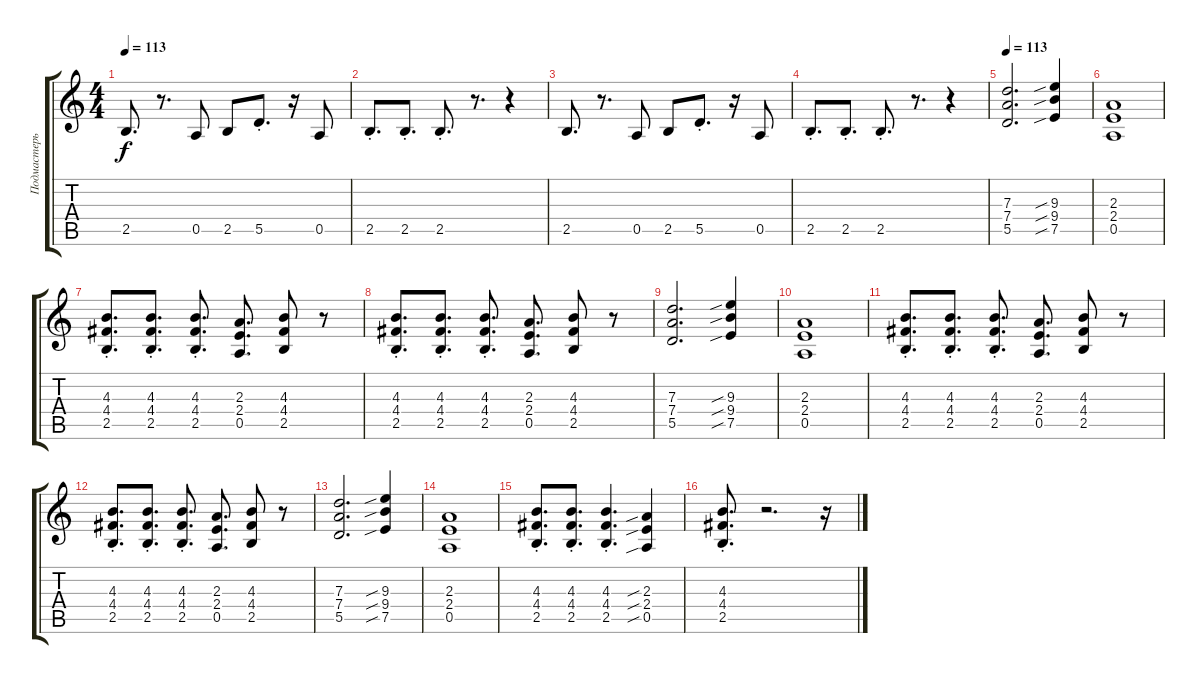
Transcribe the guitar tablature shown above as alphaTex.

\track ("Подмастерье басса" "Подмастерь") {instrument electricguitarclean}
\staff {score tabs}
\tuning (E4 B3 G3 D3 A2 E2) {hide}
\ts (4 4)
\tempo 113
\clef g2
\ks c
2.5.8{d dy f} r.8{d} 0.5.8 2.5.8 5.5{st}.8{d} r.16 0.5.8 |
2.5{st}.8{d} 2.5{st}.8{d} 2.5{st}.8{d} r.8{d} r.4 |
2.5.8{d} r.8{d} 0.5.8 2.5.8 5.5{st}.8{d} r.16 0.5.8 |
2.5{st}.8{d} 2.5{st}.8{d} 2.5{st}.8{d} r.8{d} r.4 |
\tempo 113
(7.3 7.4 5.5).2{d volume 6 instrument overdrivenguitar} (9.3{sib} 9.4{sib} 7.5{sib}).4 |
(2.3 2.4 0.5).1 |
(4.3{st} 4.4{st} 2.5{st}).8{d} (4.3{st} 4.4{st} 2.5{st}).8{d} (4.3{st} 4.4{st} 2.5{st}).8{d} (2.3 2.4 0.5).8{d} (4.3 4.4 2.5).8 r.8 |
(4.3{st} 4.4{st} 2.5{st}).8{d} (4.3{st} 4.4{st} 2.5{st}).8{d} (4.3{st} 4.4{st} 2.5{st}).8{d} (2.3 2.4 0.5).8{d} (4.3 4.4 2.5).8 r.8 |
(7.3 7.4 5.5).2{d} (9.3{sib} 9.4{sib} 7.5{sib}).4 |
(2.3 2.4 0.5).1 |
(4.3{st} 4.4{st} 2.5{st}).8{d} (4.3{st} 4.4{st} 2.5{st}).8{d} (4.3{st} 4.4{st} 2.5{st}).8{d} (2.3 2.4 0.5).8{d} (4.3 4.4 2.5).8 r.8 |
(4.3{st} 4.4{st} 2.5{st}).8{d} (4.3{st} 4.4{st} 2.5{st}).8{d} (4.3{st} 4.4{st} 2.5{st}).8{d} (2.3 2.4 0.5).8{d} (4.3 4.4 2.5).8 r.8 |
(7.3 7.4 5.5).2{d} (9.3{sib} 9.4{sib} 7.5{sib}).4 |
(2.3 2.4 0.5).1 |
(4.3{st} 4.4{st} 2.5{st}).8{d} (4.3{st} 4.4{st} 2.5{st}).8{d} (4.3{st} 4.4{st} 2.5{st}).4{d} (2.3{sib} 2.4{sib} 0.5{sib}).4 |
(4.3{st} 4.4{st} 2.5{st}).8{d} r.2{d} r.16
